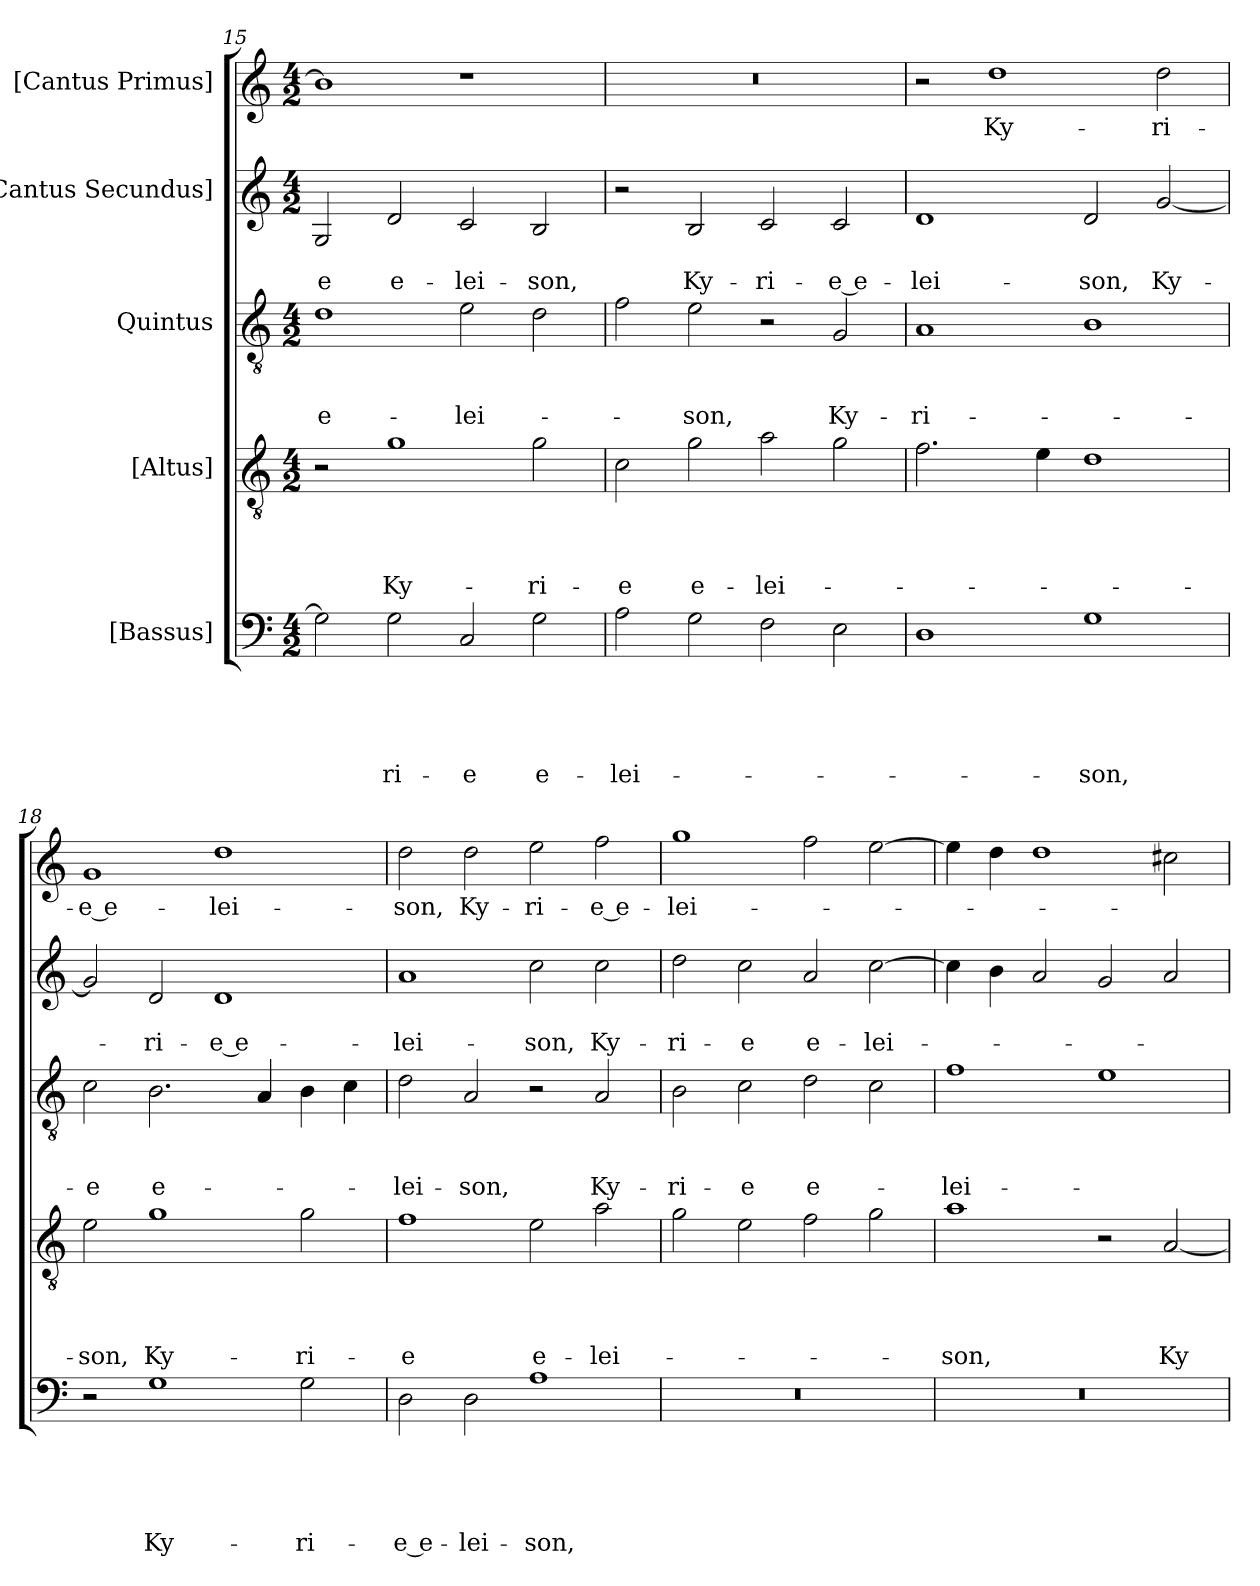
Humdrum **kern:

**kern	**text	**text	**text	**text	**text	**kern	**text	**text	**text	**text	**kern	**text	**text	**text	**kern	**text	**text	**kern	**text
*part5	*part5	*part5	*part5	*part5	*part5	*part4	*part4	*part4	*part4	*part4	*part3	*part3	*part3	*part3	*part2	*part2	*part2	*part1	*part1
*staff5	*staff5	*staff5	*staff5	*staff5	*staff5	*staff4	*staff4	*staff4	*staff4	*staff4	*staff3	*staff3	*staff3	*staff3	*staff2	*staff2	*staff2	*staff1	*staff1
*I"[Bassus]	*	*	*	*	*	*I"[Altus]	*	*	*	*	*I"Quintus	*	*	*	*I"[Cantus Secundus]	*	*	*I"[Cantus Primus]	*
*clefF4	*	*	*	*	*	*clefGv2	*	*	*	*	*clefGv2	*	*	*	*clefG2	*	*	*clefG2	*
*k[]	*	*	*	*	*	*k[]	*	*	*	*	*k[]	*	*	*	*k[]	*	*	*k[]	*
*M4/2	*	*	*	*	*	*M4/2	*	*	*	*	*M4/2	*	*	*	*M4/2	*	*	*M4/2	*
=15	=15	=15	=15	=15	=15	=15	=15	=15	=15	=15	=15	=15	=15	=15	=15	=15	=15	=15	=15
2G\]	.	.	.	.	.	2r	.	.	.	.	1d\	.	.	e-	2G/	.	-e	1b\]	.
2G\	.	.	.	.	-ri-	1g/	.	.	.	Ky-	.	.	.	.	2d/	.	e-	.	.
2C/	.	.	.	.	-e	.	.	.	.	.	2e\	.	.	-lei-	2c/	.	-lei-	1r	.
2G\	.	.	.	.	e-	2g\	.	.	.	-ri-	2d\	.	.	.	2B/	.	-son,	.	.
=16	=16	=16	=16	=16	=16	=16	=16	=16	=16	=16	=16	=16	=16	=16	=16	=16	=16	=16	=16
2A\	.	.	.	.	-lei-	2c\	.	.	.	-e	2f\	.	.	.	2r	.	.	0r	.
2G\	.	.	.	.	.	2g\	.	.	.	e-	2e\	.	.	-son,	2B/	.	Ky-	.	.
2F\	.	.	.	.	.	2a\	.	.	.	-lei-	2r	.	.	.	2c/	.	-ri-	.	.
2E\	.	.	.	.	.	2g\	.	.	.	.	2G/	.	.	Ky-	2c/	.	-e e-	.	.
=17	=17	=17	=17	=17	=17	=17	=17	=17	=17	=17	=17	=17	=17	=17	=17	=17	=17	=17	=17
1D\	.	.	.	.	.	2.f\	.	.	.	.	1A/	.	.	-ri-	1d/	.	-lei-	2r	.
.	.	.	.	.	.	.	.	.	.	.	.	.	.	.	.	.	.	1dd\	Ky-
.	.	.	.	.	.	4e\	.	.	.	.	.	.	.	.	.	.	.	.	.
1G\	.	.	.	.	-son,	1d\	.	.	.	.	1B\	.	.	.	2d/	.	-son,	.	.
.	.	.	.	.	.	.	.	.	.	.	.	.	.	.	[2g/	.	Ky-	2dd\	-ri-
=18	=18	=18	=18	=18	=18	=18	=18	=18	=18	=18	=18	=18	=18	=18	=18	=18	=18	=18	=18
2r	.	.	.	.	.	2e\	.	.	.	-son,	2c\	.	.	-e	2g/]	.	.	1g/	-e e-
1G\	.	.	.	.	Ky-	1g/	.	.	.	Ky-	2.B\	.	.	e-	2d/	.	-ri-	.	.
.	.	.	.	.	.	.	.	.	.	.	.	.	.	.	1d/	.	-e e-	1dd\	-lei-
.	.	.	.	.	.	.	.	.	.	.	4A/	.	.	.	.	.	.	.	.
2G\	.	.	.	.	-ri-	2g\	.	.	.	-ri-	4B\	.	.	.	.	.	.	.	.
.	.	.	.	.	.	.	.	.	.	.	4c\	.	.	.	.	.	.	.	.
=19	=19	=19	=19	=19	=19	=19	=19	=19	=19	=19	=19	=19	=19	=19	=19	=19	=19	=19	=19
2D\	.	.	.	.	-e e-	1f/	.	.	.	-e	2d\	.	.	-lei-	1a/	.	-lei-	2dd\	-son,
2D\	.	.	.	.	-lei-	.	.	.	.	.	2A/	.	.	-son,	.	.	.	2dd\	Ky-
1A\	.	.	.	.	-son,	2e\	.	.	.	e-	2r	.	.	.	2cc\	.	-son,	2ee\	-ri-
.	.	.	.	.	.	2a\	.	.	.	-lei-	2A/	.	.	Ky-	2cc\	.	Ky-	2ff\	-e e-
=20	=20	=20	=20	=20	=20	=20	=20	=20	=20	=20	=20	=20	=20	=20	=20	=20	=20	=20	=20
0r	.	.	.	.	.	2g\	.	.	.	.	2B\	.	.	-ri-	2dd\	.	-ri-	1gg\	-lei-
.	.	.	.	.	.	2e\	.	.	.	.	2c\	.	.	-e	2cc\	.	-e	.	.
.	.	.	.	.	.	2f\	.	.	.	.	2d\	.	.	e-	2a/	.	e-	2ff\	.
.	.	.	.	.	.	2g\	.	.	.	.	2c\	.	.	.	[2cc\	.	-lei-	[2ee\	.
=21	=21	=21	=21	=21	=21	=21	=21	=21	=21	=21	=21	=21	=21	=21	=21	=21	=21	=21	=21
0r	.	.	.	.	.	1a\	.	.	.	-son,	1f\	.	.	-lei-	4cc\]	.	.	4ee\]	.
.	.	.	.	.	.	.	.	.	.	.	.	.	.	.	4b\	.	.	4dd\	.
.	.	.	.	.	.	.	.	.	.	.	.	.	.	.	2a/	.	.	1dd\	.
.	.	.	.	.	.	2r	.	.	.	.	1e\	.	.	.	2g/	.	.	.	.
.	.	.	.	.	.	[2A/	.	.	.	Ky-	.	.	.	.	2a/	.	.	2cc#X\	.
=	=	=	=	=	=	=	=	=	=	=	=	=	=	=	=	=	=	=	=
*-	*-	*-	*-	*-	*-	*-	*-	*-	*-	*-	*-	*-	*-	*-	*-	*-	*-	*-	*-
